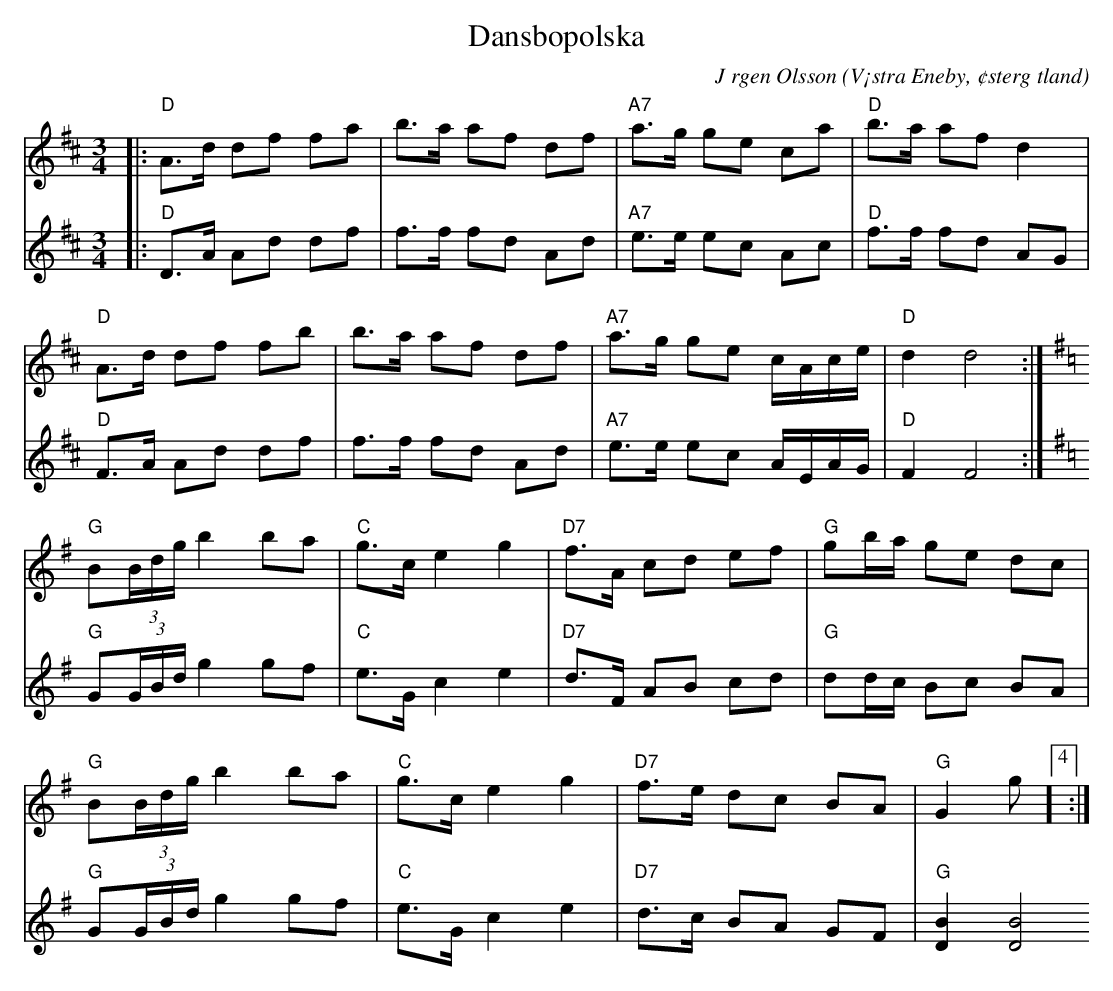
X:1
T:Dansbopolska
C:J rgen Olsson
O:V¡stra Eneby, ¢sterg tland
M:3/4
L:1/8
K:D
V:1
|:"D"A>d df fa|b>a af df|"A7"a>g ge ca|"D"b>a af d2|
"D"A>d df fb|b>a af df|"A7"a>g ge c/A/c/e/|"D"d2 d4:|
[K:G]"G"B(3B/d/g/ b2 ba|"C"g>c e2 g2|"D7"f>A cd ef|"G" gb/a/ ge dc|
"G"B(3B/d/g/ b2 ba|"C"g>c e2 g2|"D7"f>e dc BA|"G" G2 g]4:|
V:2
|:"D"D>A Ad df|f>f fd Ad|"A7"e>e ec Ac|"D"f>f fd AG|
"D"F>A Ad df|f>f fd Ad|"A7"e>e ec A/E/A/G/|"D"F2 F4:|
[K:G]"G"G(3G/B/d/ g2 gf|"C"e>G c2 e2|"D7"d>F AB cd|"G" dd/c/ Bc BA|
"G"G(3G/B/d/ g2 gf|"C"e>G c2 e2|"D7"d>c BA GF|"G" [DB]2 [DB]4:|
